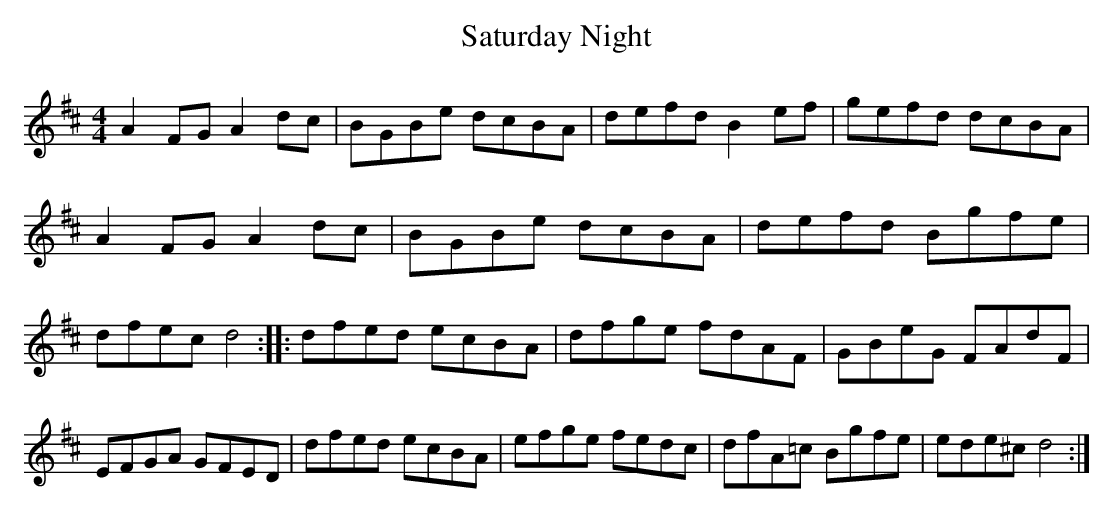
X:1
T:Saturday Night
M:4/4
L:1/8
K:D
A2FG A2dc | BGBe dcBA | defd B2ef | gefd dcBA |\
A2FG A2dc | BGBe dcBA | defd Bgfe | dfec d4 ::\
dfed ecBA | dfge fdAF | GBeG FAdF | EFGA GFED |\
dfed ecBA | efge fedc | dfA=c Bgfe | ede^c d4:|
